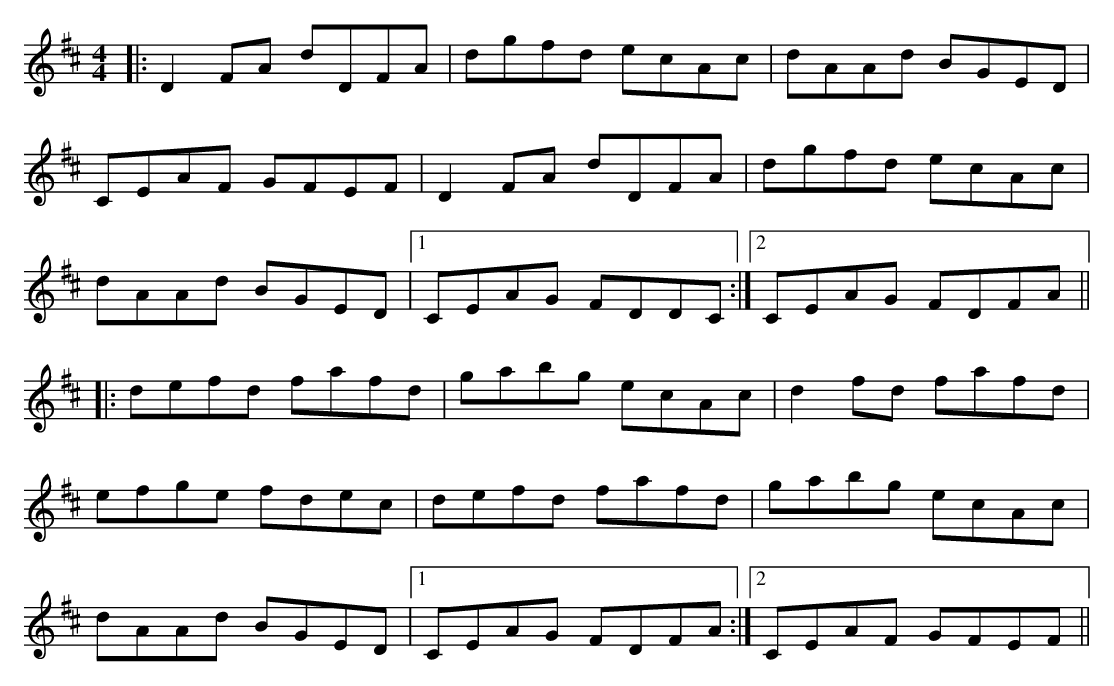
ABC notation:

X:1
M:4/4
K:D
|:D2FA dDFA|dgfd ecAc|dAAd BGED|
CEAF GFEF|D2FA dDFA|dgfd ecAc|
dAAd BGED|1 CEAG FDDC:|2 CEAG FDFA||
|:defd fafd|gabg ecAc|d2fd fafd|
efge fdec|defd fafd|gabg ecAc|
dAAd BGED|1 CEAG FDFA:|2 CEAF GFEF||
